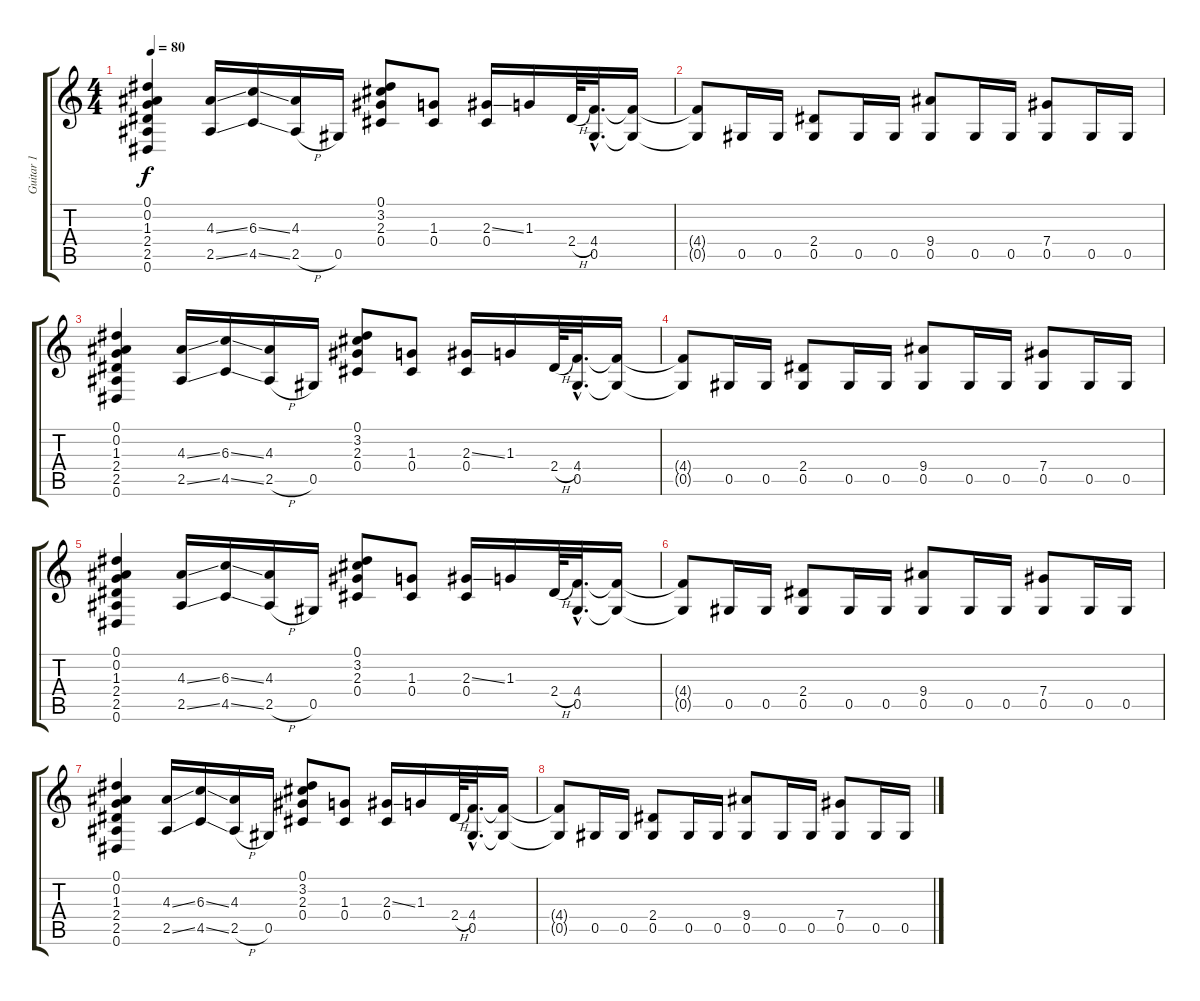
\track ("Guitar 1" "Guitar 1") {instrument overdrivenguitar}
\staff {score tabs}
\tuning (Eb4 Bb3 Gb3 Db3 Ab2 Eb2) {hide}
\ts (4 4)
\tempo 80
\clef g2
\ks c
(0.1 0.2 1.3 2.4 2.5 0.6).4{dy f} (4.3{ss} 2.5{ss}).16 (6.3{ss} 4.5{ss}).16 (4.3 2.5{h}).16 0.5.16 (0.1 3.2 2.3 0.4).8 (1.3 0.4).8 (2.3{ss} 0.4).16 1.3.16 2.4{h}.64 (4.4{hac} 0.5{hac}).32{d} (4.4{t} 0.5{t}).16 |
(4.4{t} 0.5{t}).8 0.5.16 0.5.16 (2.4 0.5).8 0.5.16 0.5.16 (9.4 0.5).8 0.5.16 0.5.16 (7.4 0.5).8 0.5.16 0.5.16 |
(0.1 0.2 1.3 2.4 2.5 0.6).4 (4.3{ss} 2.5{ss}).16 (6.3{ss} 4.5{ss}).16 (4.3 2.5{h}).16 0.5.16 (0.1 3.2 2.3 0.4).8 (1.3 0.4).8 (2.3{ss} 0.4).16 1.3.16 2.4{h}.64 (4.4{hac} 0.5{hac}).32{d} (4.4{t} 0.5{t}).16 |
(4.4{t} 0.5{t}).8 0.5.16 0.5.16 (2.4 0.5).8 0.5.16 0.5.16 (9.4 0.5).8 0.5.16 0.5.16 (7.4 0.5).8 0.5.16 0.5.16 |
(0.1 0.2 1.3 2.4 2.5 0.6).4 (4.3{ss} 2.5{ss}).16 (6.3{ss} 4.5{ss}).16 (4.3 2.5{h}).16 0.5.16 (0.1 3.2 2.3 0.4).8 (1.3 0.4).8 (2.3{ss} 0.4).16 1.3.16 2.4{h}.64 (4.4{hac} 0.5{hac}).32{d} (4.4{t} 0.5{t}).16 |
(4.4{t} 0.5{t}).8 0.5.16 0.5.16 (2.4 0.5).8 0.5.16 0.5.16 (9.4 0.5).8 0.5.16 0.5.16 (7.4 0.5).8 0.5.16 0.5.16 |
(0.1 0.2 1.3 2.4 2.5 0.6).4 (4.3{ss} 2.5{ss}).16 (6.3{ss} 4.5{ss}).16 (4.3 2.5{h}).16 0.5.16 (0.1 3.2 2.3 0.4).8 (1.3 0.4).8 (2.3{ss} 0.4).16 1.3.16 2.4{h}.64 (4.4{hac} 0.5{hac}).32{d} (4.4{t} 0.5{t}).16 |
(4.4{t} 0.5{t}).8 0.5.16 0.5.16 (2.4 0.5).8 0.5.16 0.5.16 (9.4 0.5).8 0.5.16 0.5.16 (7.4 0.5).8 0.5.16 0.5.16
